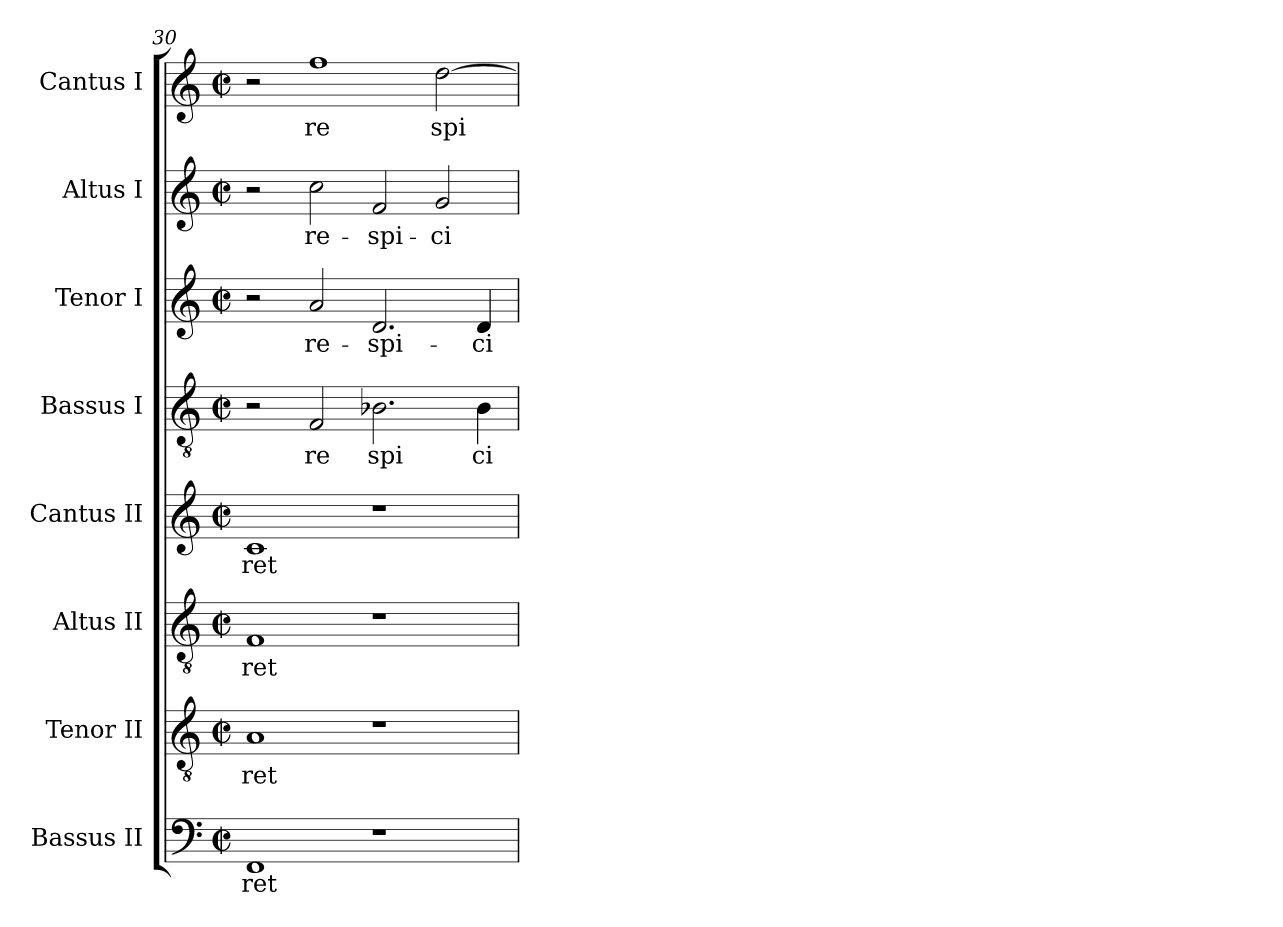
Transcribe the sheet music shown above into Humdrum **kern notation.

**kern	**text	**kern	**text	**kern	**text	**kern	**text	**kern	**text	**kern	**text	**kern	**text	**kern	**text
*part8	*part8	*part7	*part7	*part6	*part6	*part5	*part5	*part4	*part4	*part3	*part3	*part2	*part2	*part1	*part1
*staff8	*staff8	*staff7	*staff7	*staff6	*staff6	*staff5	*staff5	*staff4	*staff4	*staff3	*staff3	*staff2	*staff2	*staff1	*staff1
*I"Bassus II	*	*I"Tenor II	*	*I"Altus II	*	*I"Cantus II	*	*I"Bassus I	*	*I"Tenor I	*	*I"Altus I	*	*I"Cantus I	*
*clefF4	*	*clefGv2	*	*clefGv2	*	*clefG2	*	*clefGv2	*	*clefG2	*	*clefG2	*	*clefG2	*
*k[]	*	*k[]	*	*k[]	*	*k[]	*	*k[]	*	*k[]	*	*k[]	*	*k[]	*
*C:	*	*C:	*	*C:	*	*C:	*	*C:	*	*C:	*	*C:	*	*C:	*
*M2/2	*	*M2/2	*	*M2/2	*	*M2/2	*	*M2/2	*	*M2/2	*	*M2/2	*	*M2/2	*
*met(c|)	*	*met(c|)	*	*met(c|)	*	*met(c|)	*	*met(c|)	*	*met(c|)	*	*met(c|)	*	*met(c|)	*
=30	=30	=30	=30	=30	=30	=30	=30	=30	=30	=30	=30	=30	=30	=30	=30
!	!LO:LY:b:cj	!	!LO:LY:b:cj	!	!LO:LY:b:cj	!	!LO:LY:b:cj	!	!	!	!	!	!	!	!
1FF	ret	1A	-ret	1F	ret	1c	-ret	2r	.	2r	.	2r	.	2r	.
!	!	!	!	!	!	!	!	!	!LO:LY:b:cj	!	!LO:LY:b:cj	!	!LO:LY:b:cj	!	!LO:LY:b:cj
.	.	.	.	.	.	.	.	2F/	re	2a/	re-	2cc\	re-	1ff	re
!	!	!	!	!	!	!	!	!	!LO:LY:b:cj	!	!LO:LY:b:cj	!	!LO:LY:b:cj	!	!
1r	.	1r	.	1r	.	1r	.	2.B-\	spi	2.d/	-spi-	2f/	-spi-	.	.
!	!	!	!	!	!	!	!	!	!	!	!	!	!LO:LY:b:cj	!	!LO:LY:b:cj
.	.	.	.	.	.	.	.	.	.	.	.	2g/	-ci-	[>2dd\	spi
!	!	!	!	!	!	!	!	!	!LO:LY:b:cj	!	!LO:LY:b:cj	!	!	!	!
.	.	.	.	.	.	.	.	4B-\	ci	4d/	-ci-	.	.	.	.
=	=	=	=	=	=	=	=	=	=	=	=	=	=	=	=
*-	*-	*-	*-	*-	*-	*-	*-	*-	*-	*-	*-	*-	*-	*-	*-
